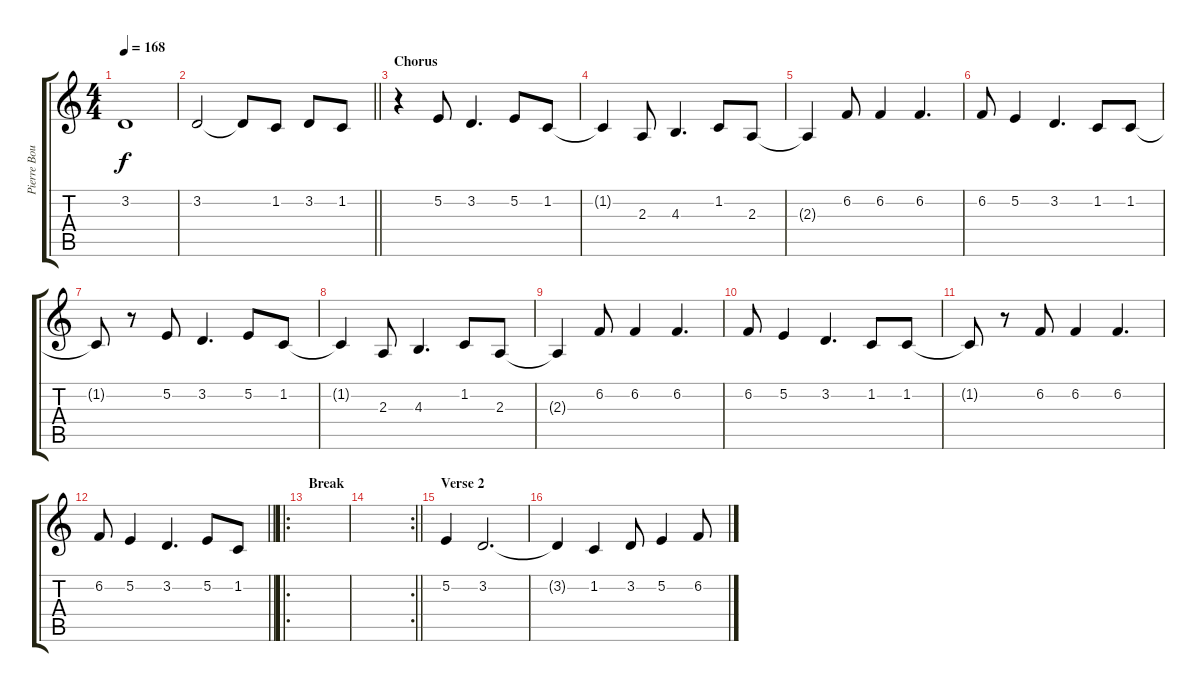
\track ("Pierre Bouvier" "Pierre Bou") {instrument altosax}
\staff {score tabs}
\tuning (E4 B3 G3 D3 A2 E2) {hide}
\ts (4 4)
\tempo 168
\clef g2
\ks c
3.2.1{dy f} |
\barLineRight lightlight
3.2.2 3.2{t}.8 1.2.8 3.2.8 1.2.8 |
\section ("" "Chorus")
r.4 5.2.8 3.2.4{d} 5.2.8 1.2.8 |
1.2{t}.4 2.3.8 4.3.4{d} 1.2.8 2.3.8 |
2.3{t}.4 6.2.8 6.2.4 6.2.4{d} |
6.2.8 5.2.4 3.2.4{d} 1.2.8 1.2.8 |
1.2{t}.8 r.8 5.2.8 3.2.4{d} 5.2.8 1.2.8 |
1.2{t}.4 2.3.8 4.3.4{d} 1.2.8 2.3.8 |
2.3{t}.4 6.2.8 6.2.4 6.2.4{d} |
6.2.8 5.2.4 3.2.4{d} 1.2.8 1.2.8 |
1.2{t}.8 r.8 6.2.8 6.2.4 6.2.4{d} |
\barLineRight lightlight
6.2.8 5.2.4 3.2.4{d} 5.2.8 1.2.8 |
\ro
\section ("" "Break")
|
\rc 2
\barLineRight lightlight
|
\section ("" "Verse 2")
5.2.4 3.2.2{d} |
3.2{t}.4 1.2.4 3.2.8 5.2.4 6.2.8
